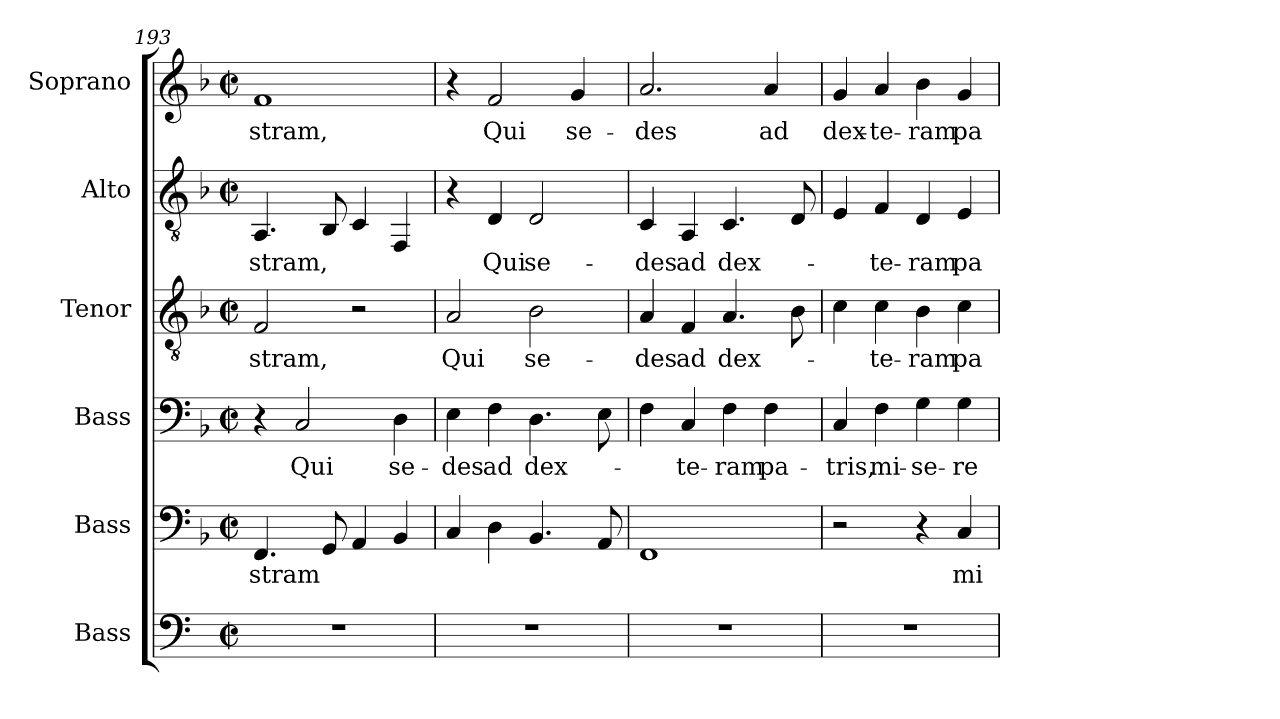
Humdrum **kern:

**kern	**kern	**text	**kern	**text	**kern	**text	**kern	**text	**kern	**text
*part6	*part5	*part5	*part4	*part4	*part3	*part3	*part2	*part2	*part1	*part1
*staff6	*staff5	*staff5	*staff4	*staff4	*staff3	*staff3	*staff2	*staff2	*staff1	*staff1
*I"Bass	*I"Bass	*	*I"Bass	*	*I"Tenor	*	*I"Alto	*	*I"Soprano	*
*I'B.	*I'B.	*	*I'B.	*	*I'T.	*	*I'A.	*	*I'S.	*
*clefF4	*clefF4	*	*clefF4	*	*clefGv2	*	*clefGv2	*	*clefG2	*
*	*	*	*	*	*ITrd7c12	*	*	*	*	*
*k[]	*k[b-]	*	*k[b-]	*	*k[b-]	*	*k[b-]	*	*k[b-]	*
*C:	*F:	*	*F:	*	*F:	*	*F:	*	*F:	*
*M2/2	*M2/2	*	*M2/2	*	*M2/2	*	*M2/2	*	*M2/2	*
*met(c|)	*met(c|)	*	*met(c|)	*	*met(c|)	*	*met(c|)	*	*met(c|)	*
=193	=193	=193	=193	=193	=193	=193	=193	=193	=193	=193
!	!	!LO:LY:b:color=#000000	!	!	!	!	!	!	!	!
!	!	!	!	!	!	!LO:LY:b:color=#000000	!	!	!	!
!	!	!	!	!	!	!	!	!LO:LY:b:color=#000000	!	!
!	!	!	!	!	!	!	!	!	!	!LO:LY:b:color=#000000
1r	4.FFi/	-stram	4r	.	2FFi/	-stram,	4.AAi/	-stram,	1fi	-stram,
!	!	!	!	!LO:LY:b:color=#000000	!	!	!	!	!	!
.	.	.	2Ci/	Qui	.	.	.	.	.	.
.	8GGi/	.	.	.	.	.	8BB-i/	.	.	.
.	4AAi/	.	.	.	2r	.	4Ci/	.	.	.
!	!	!	!	!LO:LY:b:color=#000000	!	!	!	!	!	!
.	4BB-i/	.	4Di\	se-	.	.	4FFi/	.	.	.
=194	=194	=194	=194	=194	=194	=194	=194	=194	=194	=194
!	!	!	!	!LO:LY:b:color=#000000	!	!	!	!	!	!
!	!	!	!	!	!	!LO:LY:b:color=#000000	!	!	!	!
1r	4Ci/	.	4Ei\	-des	2AAi/	Qui	4r	.	4r	.
!	!	!	!	!LO:LY:b:color=#000000	!	!	!	!	!	!
!	!	!	!	!	!	!	!	!LO:LY:b:color=#000000	!	!
!	!	!	!	!	!	!	!	!	!	!LO:LY:b:color=#000000
.	4Di\	.	4Fi\	ad	.	.	4Di/	Qui	2fi/	Qui
!	!	!	!	!LO:LY:b:color=#000000	!	!	!	!	!	!
!	!	!	!	!	!	!LO:LY:b:color=#000000	!	!	!	!
!	!	!	!	!	!	!	!	!LO:LY:b:color=#000000	!	!
.	4.BB-i/	.	4.Di\	dex-	2BB-i\	se-	2Di/	se-	.	.
!	!	!	!	!	!	!	!	!	!	!LO:LY:b:color=#000000
.	.	.	.	.	.	.	.	.	4gi/	se-
.	8AAi/	.	8Ei\	.	.	.	.	.	.	.
!!LO:LB:g=z
=195	=195	=195	=195	=195	=195	=195	=195	=195	=195	=195
!	!	!	!	!	!	!LO:LY:b:color=#000000	!	!	!	!
!	!	!	!	!	!	!	!	!LO:LY:b:color=#000000	!	!
!	!	!	!	!	!	!	!	!	!	!LO:LY:b:color=#000000
1r	1FFi	.	4Fi\	.	4AAi/	-des	4Ci/	-des	2.ai/	-des
!	!	!	!	!LO:LY:b:color=#000000	!	!	!	!	!	!
!	!	!	!	!	!	!LO:LY:b:color=#000000	!	!	!	!
!	!	!	!	!	!	!	!	!LO:LY:b:color=#000000	!	!
.	.	.	4Ci/	-te-	4FFi/	ad	4AAi/	ad	.	.
!	!	!	!	!LO:LY:b:color=#000000	!	!	!	!	!	!
!	!	!	!	!	!	!LO:LY:b:color=#000000	!	!	!	!
!	!	!	!	!	!	!	!	!LO:LY:b:color=#000000	!	!
.	.	.	4Fi\	-ram	4.AAi/	dex-	4.Ci/	dex-	.	.
!	!	!	!	!LO:LY:b:color=#000000	!	!	!	!	!	!
!	!	!	!	!	!	!	!	!	!	!LO:LY:b:color=#000000
.	.	.	4Fi\	pa-	.	.	.	.	4ai/	ad
.	.	.	.	.	8BB-i\	.	8Di/	.	.	.
=196	=196	=196	=196	=196	=196	=196	=196	=196	=196	=196
!	!	!	!	!LO:LY:b:color=#000000	!	!	!	!	!	!
!	!	!	!	!	!	!	!	!	!	!LO:LY:b:color=#000000
1r	2r	.	4Ci/	-tris,	4Ci\	.	4Ei/	.	4gi/	dex-
!	!	!	!	!LO:LY:b:color=#000000	!	!	!	!	!	!
!	!	!	!	!	!	!LO:LY:b:color=#000000	!	!	!	!
!	!	!	!	!	!	!	!	!LO:LY:b:color=#000000	!	!
!	!	!	!	!	!	!	!	!	!	!LO:LY:b:color=#000000
.	.	.	4Fi\	mi-	4Ci\	-te-	4Fi/	-te-	4ai/	-te-
!	!	!	!	!LO:LY:b:color=#000000	!	!	!	!	!	!
!	!	!	!	!	!	!LO:LY:b:color=#000000	!	!	!	!
!	!	!	!	!	!	!	!	!LO:LY:b:color=#000000	!	!
!	!	!	!	!	!	!	!	!	!	!LO:LY:b:color=#000000
.	4r	.	4Gi\	-se-	4BB-i\	-ram	4Di/	-ram	4b-i\	-ram
!	!	!LO:LY:b:color=#000000	!	!	!	!	!	!	!	!
!	!	!	!	!LO:LY:b:color=#000000	!	!	!	!	!	!
!	!	!	!	!	!	!LO:LY:b:color=#000000	!	!	!	!
!	!	!	!	!	!	!	!	!LO:LY:b:color=#000000	!	!
!	!	!	!	!	!	!	!	!	!	!LO:LY:b:color=#000000
.	4Ci/	mi-	4Gi\	-re-	4Ci\	pa-	4Ei/	pa-	4gi/	pa-
=	=	=	=	=	=	=	=	=	=	=
*-	*-	*-	*-	*-	*-	*-	*-	*-	*-	*-
